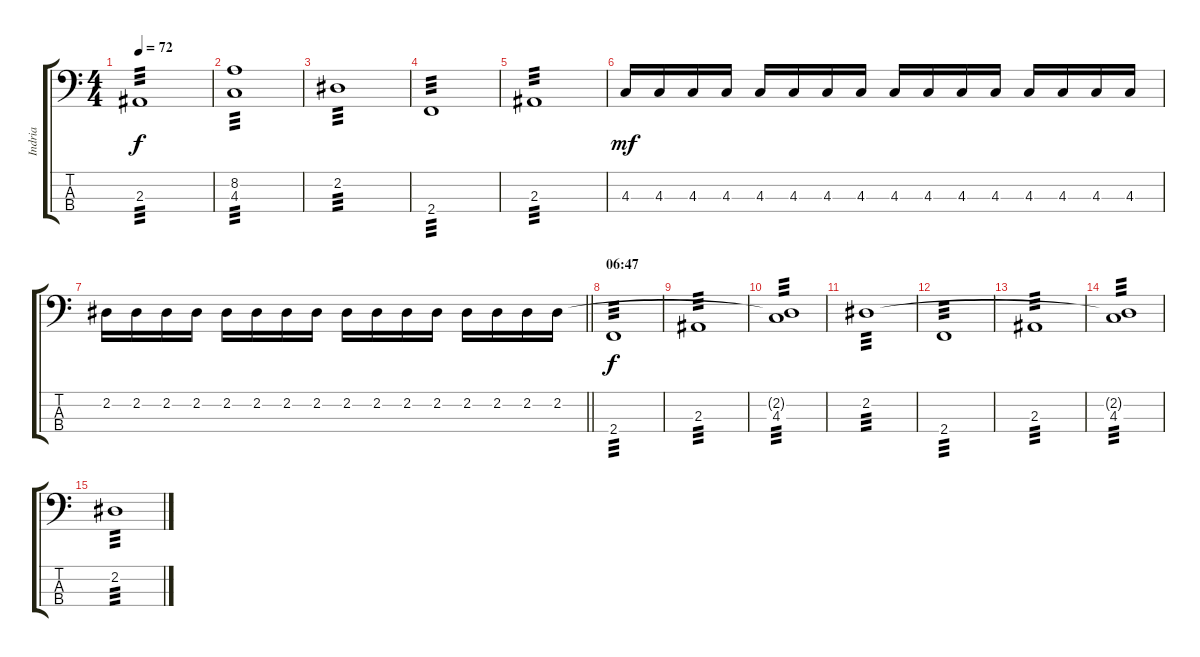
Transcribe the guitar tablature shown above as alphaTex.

\track ("Indria" "Indria") {instrument electricbassfinger}
\staff {score tabs}
\tuning (Gb2 Db2 Ab1 Eb1) {hide}
\ts (4 4)
\tempo 72
\clef f4
\ks c
2.3.1{tp 3 dy f} |
(8.2 4.3).1{tp 3} |
2.2.1{tp 3} |
2.4.1{tp 3} |
2.3.1{tp 3} |
4.3.16{dy mf} 4.3.16 4.3.16 4.3.16 4.3.16 4.3.16 4.3.16 4.3.16 4.3.16 4.3.16 4.3.16 4.3.16 4.3.16 4.3.16 4.3.16 4.3.16 |
\barLineRight lightlight
2.2.16 2.2.16 2.2.16 2.2.16 2.2.16 2.2.16 2.2.16 2.2.16 2.2.16 2.2.16 2.2.16 2.2.16 2.2.16 2.2.16 2.2.16 2.2.16 |
\section ("" "06:47")
2.4.1{tp 3 dy f} |
2.3.1{tp 3} |
(2.2{t} 4.3).1{tp 3} |
2.2.1{tp 3} |
2.4.1{tp 3} |
2.3.1{tp 3} |
(2.2{t} 4.3).1{tp 3} |
2.2.1{tp 3}
